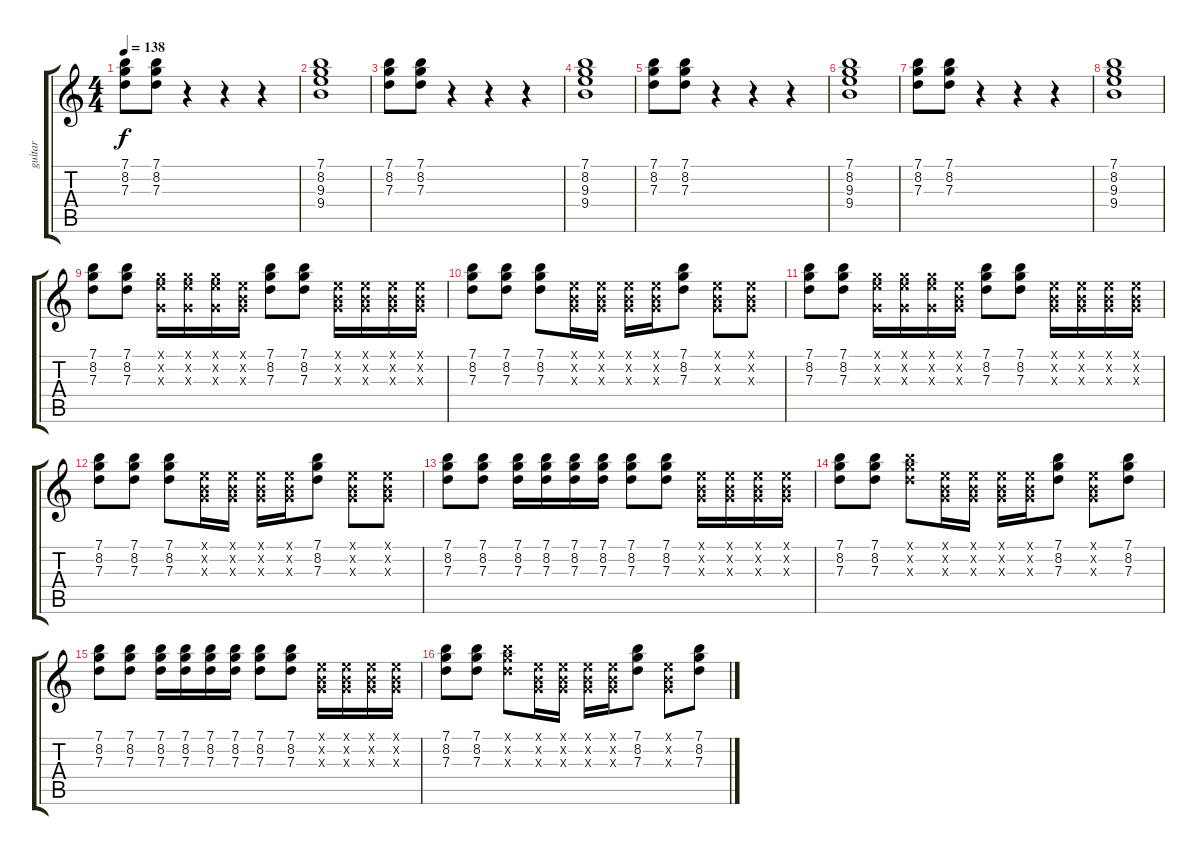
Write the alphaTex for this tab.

\track ("guitar" "guitar") {instrument electricguitarclean}
\staff {score tabs}
\tuning (E4 B3 G3 D3 A2 E2) {hide}
\ts (4 4)
\tempo 138
\clef g2
\ks c
(7.1 8.2 7.3).8{dy f} (7.1 8.2 7.3).8 r.4 r.4 r.4 |
(7.1 8.2 9.3 9.4).1 |
(7.1 8.2 7.3).8 (7.1 8.2 7.3).8 r.4 r.4 r.4 |
(7.1 8.2 9.3 9.4).1 |
(7.1 8.2 7.3).8 (7.1 8.2 7.3).8 r.4 r.4 r.4 |
(7.1 8.2 9.3 9.4).1 |
(7.1 8.2 7.3).8 (7.1 8.2 7.3).8 r.4 r.4 r.4 |
(7.1 8.2 9.3 9.4).1 |
(7.1 8.2 7.3).8 (7.1 8.2 7.3).8 (0.1{x} 8.2{x} 0.3{x}).16 (0.1{x} 8.2{x} 0.3{x}).16 (0.1{x} 8.2{x} 0.3{x}).16 (0.1{x} 0.2{x} 0.3{x}).16 (7.1 8.2 7.3).8 (7.1 8.2 7.3).8 (0.1{x} 0.2{x} 0.3{x}).16 (0.1{x} 0.2{x} 0.3{x}).16 (0.1{x} 0.2{x} 0.3{x}).16 (0.1{x} 0.2{x} 0.3{x}).16 |
(7.1 8.2 7.3).8 (7.1 8.2 7.3).8 (7.1 8.2 7.3).8 (0.1{x} 0.2{x} 0.3{x}).16 (0.1{x} 0.2{x} 0.3{x}).16 (0.1{x} 0.2{x} 0.3{x}).16 (0.1{x} 0.2{x} 0.3{x}).16 (7.1 8.2 7.3).8 (0.1{x} 0.2{x} 0.3{x}).8 (0.1{x} 0.2{x} 0.3{x}).8 |
(7.1 8.2 7.3).8 (7.1 8.2 7.3).8 (0.1{x} 8.2{x} 0.3{x}).16 (0.1{x} 8.2{x} 0.3{x}).16 (0.1{x} 8.2{x} 0.3{x}).16 (0.1{x} 0.2{x} 0.3{x}).16 (7.1 8.2 7.3).8 (7.1 8.2 7.3).8 (0.1{x} 0.2{x} 0.3{x}).16 (0.1{x} 0.2{x} 0.3{x}).16 (0.1{x} 0.2{x} 0.3{x}).16 (0.1{x} 0.2{x} 0.3{x}).16 |
(7.1 8.2 7.3).8 (7.1 8.2 7.3).8 (7.1 8.2 7.3).8 (0.1{x} 0.2{x} 0.3{x}).16 (0.1{x} 0.2{x} 0.3{x}).16 (0.1{x} 0.2{x} 0.3{x}).16 (0.1{x} 0.2{x} 0.3{x}).16 (7.1 8.2 7.3).8 (0.1{x} 0.2{x} 0.3{x}).8 (0.1{x} 0.2{x} 0.3{x}).8 |
(7.1 8.2 7.3).8 (7.1 8.2 7.3).8 (7.1 8.2 7.3).16 (7.1 8.2 7.3).16 (7.1 8.2 7.3).16 (7.1 8.2 7.3).16 (7.1 8.2 7.3).8 (7.1 8.2 7.3).8 (0.1{x} 0.2{x} 0.3{x}).16 (0.1{x} 0.2{x} 0.3{x}).16 (0.1{x} 0.2{x} 0.3{x}).16 (0.1{x} 0.2{x} 0.3{x}).16 |
(7.1 8.2 7.3).8 (7.1 8.2 7.3).8 (7.1{x} 8.2{x} 7.3{x}).8 (0.1{x} 0.2{x} 0.3{x}).16 (0.1{x} 0.2{x} 0.3{x}).16 (0.1{x} 0.2{x} 0.3{x}).16 (0.1{x} 0.2{x} 0.3{x}).16 (7.1 8.2 7.3).8 (0.1{x} 0.2{x} 0.3{x}).8 (7.1 8.2 7.3).8 |
(7.1 8.2 7.3).8 (7.1 8.2 7.3).8 (7.1 8.2 7.3).16 (7.1 8.2 7.3).16 (7.1 8.2 7.3).16 (7.1 8.2 7.3).16 (7.1 8.2 7.3).8 (7.1 8.2 7.3).8 (0.1{x} 0.2{x} 0.3{x}).16 (0.1{x} 0.2{x} 0.3{x}).16 (0.1{x} 0.2{x} 0.3{x}).16 (0.1{x} 0.2{x} 0.3{x}).16 |
(7.1 8.2 7.3).8 (7.1 8.2 7.3).8 (7.1{x} 8.2{x} 7.3{x}).8 (0.1{x} 0.2{x} 0.3{x}).16 (0.1{x} 0.2{x} 0.3{x}).16 (0.1{x} 0.2{x} 0.3{x}).16 (0.1{x} 0.2{x} 0.3{x}).16 (7.1 8.2 7.3).8 (0.1{x} 0.2{x} 0.3{x}).8 (7.1 8.2 7.3).8
